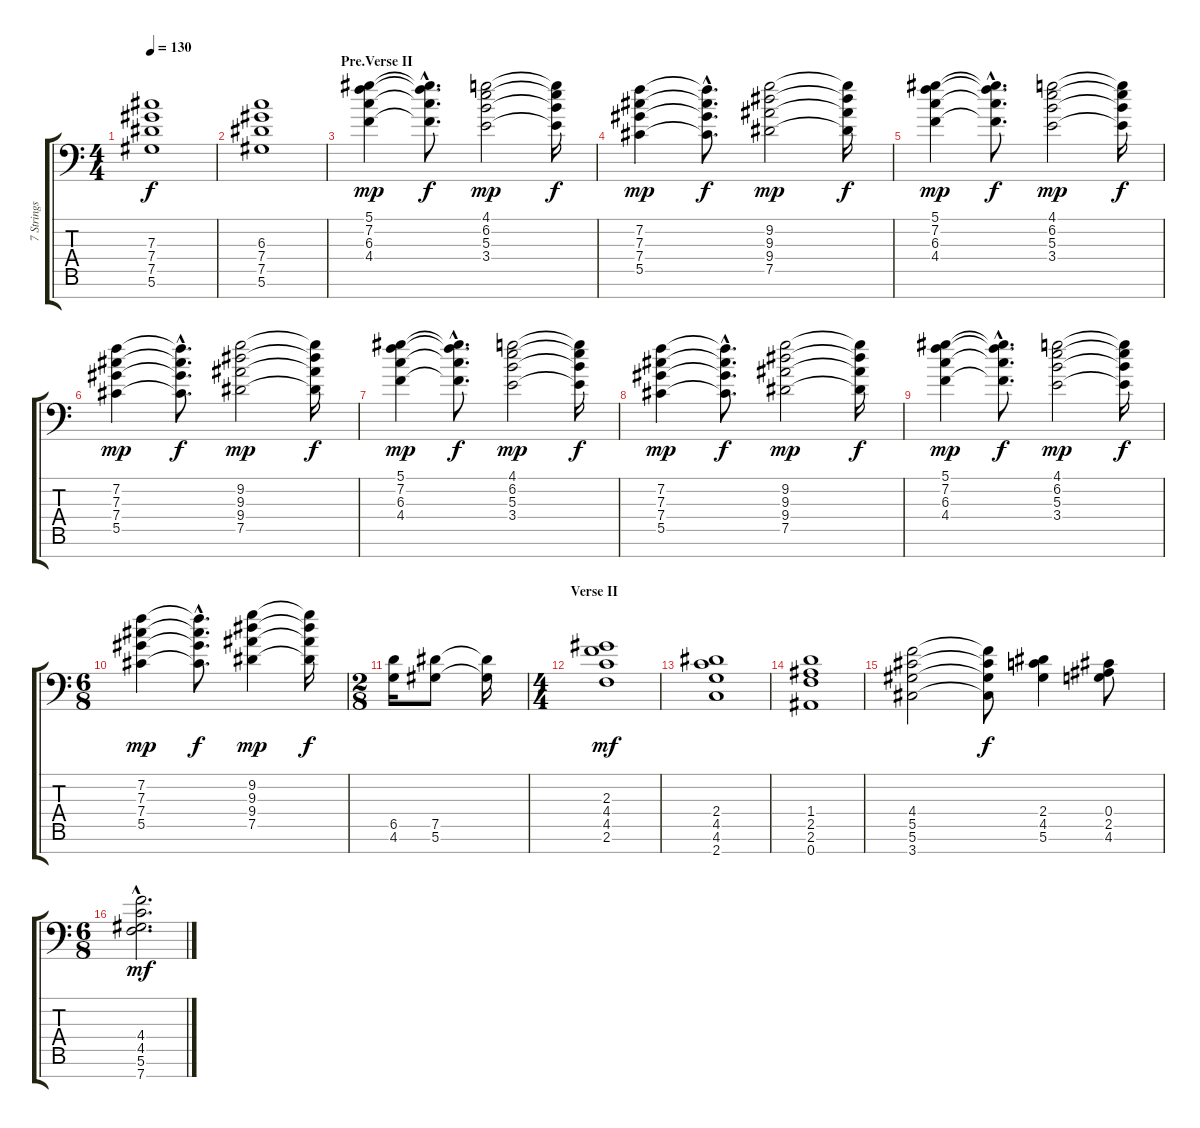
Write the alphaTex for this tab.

\track ("7 Strings Guitar" "7 Strings ") {instrument distortionguitar}
\staff {score tabs}
\tuning (Eb4 Bb3 Gb3 Db3 Ab2 Eb2 Bb1) {hide}
\ts (4 4)
\tempo 130
\clef f4
\ks c
(7.3 7.4 7.5 5.6).1{dy f} |
(6.3 7.4 7.5 5.6).1 |
\section ("" "Pre.Verse II")
(5.1 7.2 6.3 4.4).4{dy mp instrument distortionguitar} (5.1{hac t} 7.2{hac t} 6.3{hac t} 4.4{hac t}).8{d dy f} (4.1 6.2 5.3 3.4).2{dy mp} (4.1{t} 6.2{t} 5.3{t} 3.4{t}).16{dy f} |
(7.2 7.3 7.4 5.5).4{dy mp} (7.2{hac t} 7.3{hac t} 7.4{hac t} 5.5{hac t}).8{d dy f} (9.2 9.3 9.4 7.5).2{dy mp} (9.2{t} 9.3{t} 9.4{t} 7.5{t}).16{dy f} |
(5.1 7.2 6.3 4.4).4{dy mp instrument distortionguitar} (5.1{hac t} 7.2{hac t} 6.3{hac t} 4.4{hac t}).8{d dy f} (4.1 6.2 5.3 3.4).2{dy mp} (4.1{t} 6.2{t} 5.3{t} 3.4{t}).16{dy f} |
(7.2 7.3 7.4 5.5).4{dy mp} (7.2{hac t} 7.3{hac t} 7.4{hac t} 5.5{hac t}).8{d dy f} (9.2 9.3 9.4 7.5).2{dy mp} (9.2{t} 9.3{t} 9.4{t} 7.5{t}).16{dy f} |
(5.1 7.2 6.3 4.4).4{dy mp instrument distortionguitar} (5.1{hac t} 7.2{hac t} 6.3{hac t} 4.4{hac t}).8{d dy f} (4.1 6.2 5.3 3.4).2{dy mp} (4.1{t} 6.2{t} 5.3{t} 3.4{t}).16{dy f} |
(7.2 7.3 7.4 5.5).4{dy mp} (7.2{hac t} 7.3{hac t} 7.4{hac t} 5.5{hac t}).8{d dy f} (9.2 9.3 9.4 7.5).2{dy mp} (9.2{t} 9.3{t} 9.4{t} 7.5{t}).16{dy f} |
(5.1 7.2 6.3 4.4).4{dy mp instrument distortionguitar} (5.1{hac t} 7.2{hac t} 6.3{hac t} 4.4{hac t}).8{d dy f} (4.1 6.2 5.3 3.4).2{dy mp} (4.1{t} 6.2{t} 5.3{t} 3.4{t}).16{dy f} |
\ts (6 8)
(7.2 7.3 7.4 5.5).4{dy mp} (7.2{hac t} 7.3{hac t} 7.4{hac t} 5.5{hac t}).8{d dy f} (9.2 9.3 9.4 7.5).4{dy mp} (9.2{t} 9.3{t} 9.4{t} 7.5{t}).16{dy f} |
\ts (2 8)
(6.5 4.6).16 (7.5 5.6).8 (7.5{t} 5.6{t}).16 |
\ts (4 4)
\section ("" "Verse II")
(2.3 4.4 4.5 2.6).1{dy mf} |
(2.4 4.5 4.6 2.7).1 |
(1.4 2.5 2.6 0.7).1 |
(4.4 5.5 5.6 3.7).2 (4.4{t} 5.5{t} 5.6{t} 3.7{t}).8{dy f} (2.4 4.5 5.6).4 (0.4 2.5 4.6).8 |
\ts (6 8)
(4.4{hac} 4.5{hac} 5.6{hac} 7.7{hac}).2{d dy mf}
